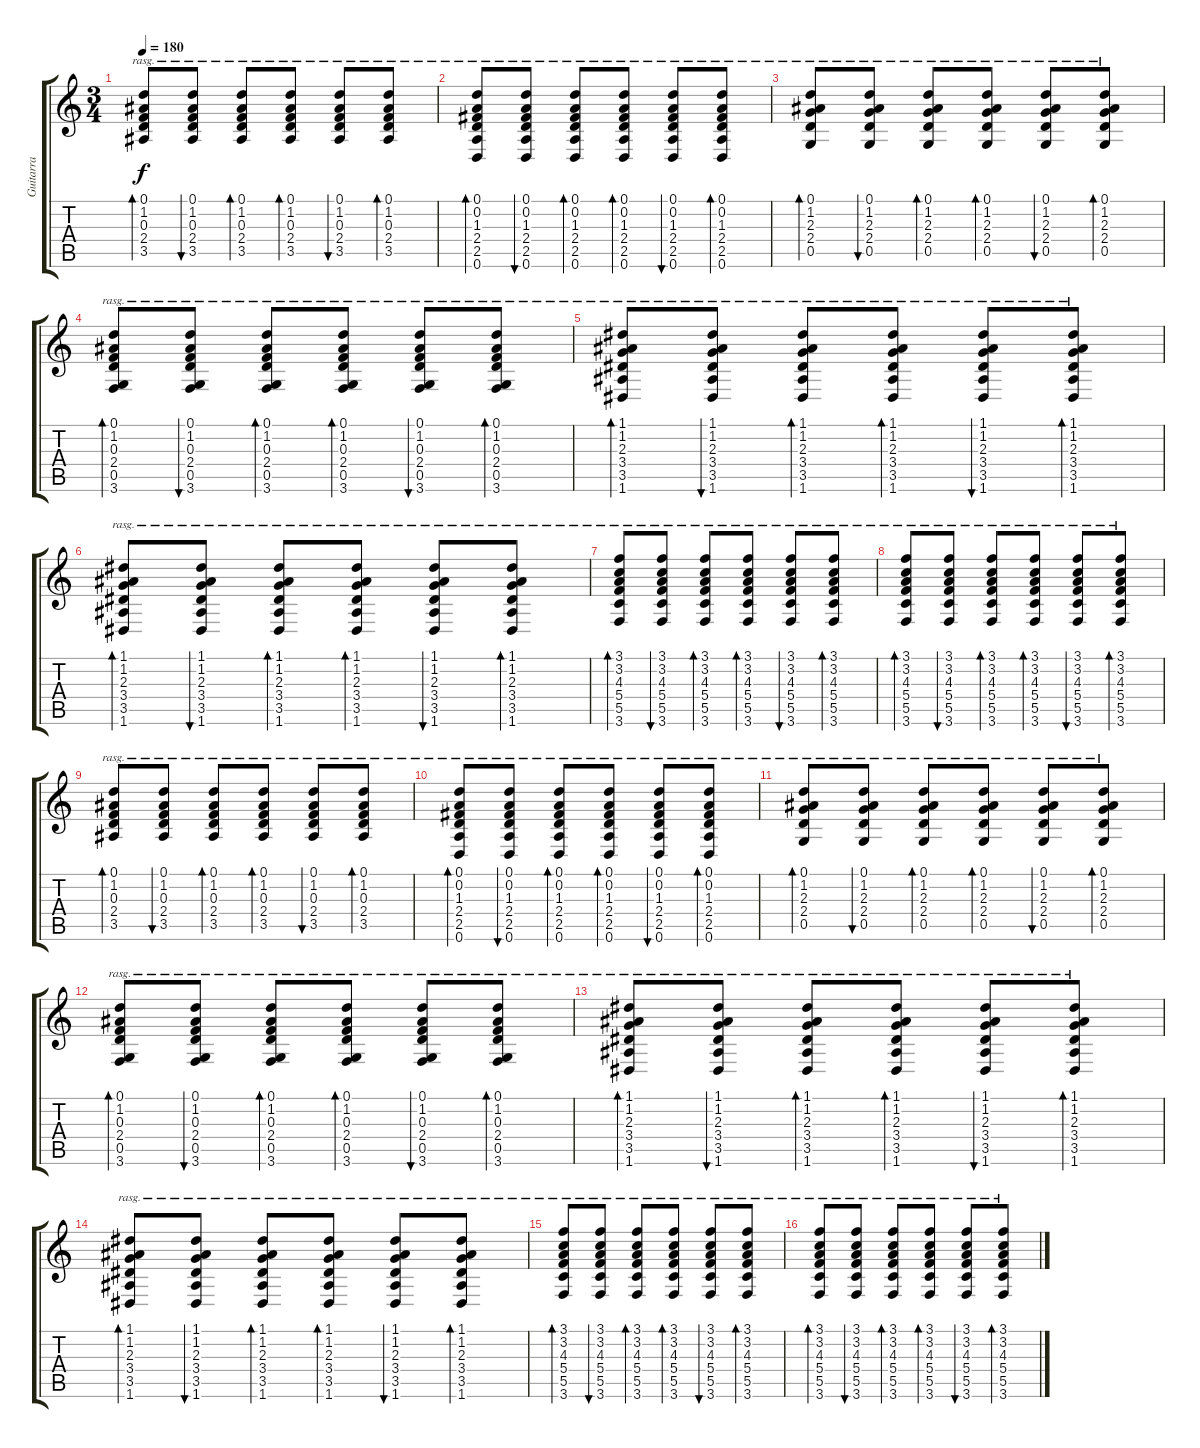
\track ("Guitarra" "Guitarra") {instrument acousticguitarnylon}
\staff {score tabs}
\tuning (D4 A3 F3 C3 G2 D2) {hide}
\ts (3 4)
\tempo 180
\clef g2
\ks c
(0.1 1.2 0.3 2.4 3.5).8{bd 120 rasg ii dy f} (0.1 1.2 0.3 2.4 3.5).8{bu 120 rasg ii} (0.1 1.2 0.3 2.4 3.5).8{bd 120 rasg ii} (0.1 1.2 0.3 2.4 3.5).8{bd 120 rasg ii} (0.1 1.2 0.3 2.4 3.5).8{bu 120 rasg ii} (0.1 1.2 0.3 2.4 3.5).8{bd 120 rasg ii} |
(0.1 0.2 1.3 2.4 2.5 0.6).8{bd 120 rasg ii} (0.1 0.2 1.3 2.4 2.5 0.6).8{bu 120 rasg ii} (0.1 0.2 1.3 2.4 2.5 0.6).8{bd 120 rasg ii} (0.1 0.2 1.3 2.4 2.5 0.6).8{bd 120 rasg ii} (0.1 0.2 1.3 2.4 2.5 0.6).8{bu 120 rasg ii} (0.1 0.2 1.3 2.4 2.5 0.6).8{bd 120 rasg ii} |
(0.1 1.2 2.3 2.4 0.5).8{bd 120 rasg ii} (0.1 1.2 2.3 2.4 0.5).8{bu 120 rasg ii} (0.1 1.2 2.3 2.4 0.5).8{bd 120 rasg ii} (0.1 1.2 2.3 2.4 0.5).8{bd 120 rasg ii} (0.1 1.2 2.3 2.4 0.5).8{bu 120 rasg ii} (0.1 1.2 2.3 2.4 0.5).8{bd 120 rasg ii} |
(0.1 1.2 0.3 2.4 0.5 3.6).8{bd 120 rasg ii} (0.1 1.2 0.3 2.4 0.5 3.6).8{bu 120 rasg ii} (0.1 1.2 0.3 2.4 0.5 3.6).8{bd 120 rasg ii} (0.1 1.2 0.3 2.4 0.5 3.6).8{bd 120 rasg ii} (0.1 1.2 0.3 2.4 0.5 3.6).8{bu 120 rasg ii} (0.1 1.2 0.3 2.4 0.5 3.6).8{bd 120 rasg ii} |
(1.1 1.2 2.3 3.4 3.5 1.6).8{bd 120 rasg ii} (1.1 1.2 2.3 3.4 3.5 1.6).8{bu 120 rasg ii} (1.1 1.2 2.3 3.4 3.5 1.6).8{bd 120 rasg ii} (1.1 1.2 2.3 3.4 3.5 1.6).8{bd 120 rasg ii} (1.1 1.2 2.3 3.4 3.5 1.6).8{bu 120 rasg ii} (1.1 1.2 2.3 3.4 3.5 1.6).8{bd 120 rasg ii} |
(1.1 1.2 2.3 3.4 3.5 1.6).8{bd 120 rasg ii} (1.1 1.2 2.3 3.4 3.5 1.6).8{bu 120 rasg ii} (1.1 1.2 2.3 3.4 3.5 1.6).8{bd 120 rasg ii} (1.1 1.2 2.3 3.4 3.5 1.6).8{bd 120 rasg ii} (1.1 1.2 2.3 3.4 3.5 1.6).8{bu 120 rasg ii} (1.1 1.2 2.3 3.4 3.5 1.6).8{bd 120 rasg ii} |
(3.1 3.2 4.3 5.4 5.5 3.6).8{bd 120 rasg ii} (3.1 3.2 4.3 5.4 5.5 3.6).8{bu 120 rasg ii} (3.1 3.2 4.3 5.4 5.5 3.6).8{bd 120 rasg ii} (3.1 3.2 4.3 5.4 5.5 3.6).8{bd 120 rasg ii} (3.1 3.2 4.3 5.4 5.5 3.6).8{bu 120 rasg ii} (3.1 3.2 4.3 5.4 5.5 3.6).8{bd 120 rasg ii} |
(3.1 3.2 4.3 5.4 5.5 3.6).8{bd 120 rasg ii} (3.1 3.2 4.3 5.4 5.5 3.6).8{bu 120 rasg ii} (3.1 3.2 4.3 5.4 5.5 3.6).8{bd 120 rasg ii} (3.1 3.2 4.3 5.4 5.5 3.6).8{bd 120 rasg ii} (3.1 3.2 4.3 5.4 5.5 3.6).8{bu 120 rasg ii} (3.1 3.2 4.3 5.4 5.5 3.6).8{bd 120 rasg ii} |
(0.1 1.2 0.3 2.4 3.5).8{bd 120 rasg ii} (0.1 1.2 0.3 2.4 3.5).8{bu 120 rasg ii} (0.1 1.2 0.3 2.4 3.5).8{bd 120 rasg ii} (0.1 1.2 0.3 2.4 3.5).8{bd 120 rasg ii} (0.1 1.2 0.3 2.4 3.5).8{bu 120 rasg ii} (0.1 1.2 0.3 2.4 3.5).8{bd 120 rasg ii} |
(0.1 0.2 1.3 2.4 2.5 0.6).8{bd 120 rasg ii} (0.1 0.2 1.3 2.4 2.5 0.6).8{bu 120 rasg ii} (0.1 0.2 1.3 2.4 2.5 0.6).8{bd 120 rasg ii} (0.1 0.2 1.3 2.4 2.5 0.6).8{bd 120 rasg ii} (0.1 0.2 1.3 2.4 2.5 0.6).8{bu 120 rasg ii} (0.1 0.2 1.3 2.4 2.5 0.6).8{bd 120 rasg ii} |
(0.1 1.2 2.3 2.4 0.5).8{bd 120 rasg ii} (0.1 1.2 2.3 2.4 0.5).8{bu 120 rasg ii} (0.1 1.2 2.3 2.4 0.5).8{bd 120 rasg ii} (0.1 1.2 2.3 2.4 0.5).8{bd 120 rasg ii} (0.1 1.2 2.3 2.4 0.5).8{bu 120 rasg ii} (0.1 1.2 2.3 2.4 0.5).8{bd 120 rasg ii} |
(0.1 1.2 0.3 2.4 0.5 3.6).8{bd 120 rasg ii} (0.1 1.2 0.3 2.4 0.5 3.6).8{bu 120 rasg ii} (0.1 1.2 0.3 2.4 0.5 3.6).8{bd 120 rasg ii} (0.1 1.2 0.3 2.4 0.5 3.6).8{bd 120 rasg ii} (0.1 1.2 0.3 2.4 0.5 3.6).8{bu 120 rasg ii} (0.1 1.2 0.3 2.4 0.5 3.6).8{bd 120 rasg ii} |
(1.1 1.2 2.3 3.4 3.5 1.6).8{bd 120 rasg ii} (1.1 1.2 2.3 3.4 3.5 1.6).8{bu 120 rasg ii} (1.1 1.2 2.3 3.4 3.5 1.6).8{bd 120 rasg ii} (1.1 1.2 2.3 3.4 3.5 1.6).8{bd 120 rasg ii} (1.1 1.2 2.3 3.4 3.5 1.6).8{bu 120 rasg ii} (1.1 1.2 2.3 3.4 3.5 1.6).8{bd 120 rasg ii} |
(1.1 1.2 2.3 3.4 3.5 1.6).8{bd 120 rasg ii} (1.1 1.2 2.3 3.4 3.5 1.6).8{bu 120 rasg ii} (1.1 1.2 2.3 3.4 3.5 1.6).8{bd 120 rasg ii} (1.1 1.2 2.3 3.4 3.5 1.6).8{bd 120 rasg ii} (1.1 1.2 2.3 3.4 3.5 1.6).8{bu 120 rasg ii} (1.1 1.2 2.3 3.4 3.5 1.6).8{bd 120 rasg ii} |
(3.1 3.2 4.3 5.4 5.5 3.6).8{bd 120 rasg ii} (3.1 3.2 4.3 5.4 5.5 3.6).8{bu 120 rasg ii} (3.1 3.2 4.3 5.4 5.5 3.6).8{bd 120 rasg ii} (3.1 3.2 4.3 5.4 5.5 3.6).8{bd 120 rasg ii} (3.1 3.2 4.3 5.4 5.5 3.6).8{bu 120 rasg ii} (3.1 3.2 4.3 5.4 5.5 3.6).8{bd 120 rasg ii} |
(3.1 3.2 4.3 5.4 5.5 3.6).8{bd 120 rasg ii} (3.1 3.2 4.3 5.4 5.5 3.6).8{bu 120 rasg ii} (3.1 3.2 4.3 5.4 5.5 3.6).8{bd 120 rasg ii} (3.1 3.2 4.3 5.4 5.5 3.6).8{bd 120 rasg ii} (3.1 3.2 4.3 5.4 5.5 3.6).8{bu 120 rasg ii} (3.1 3.2 4.3 5.4 5.5 3.6).8{bd 120 rasg ii}
